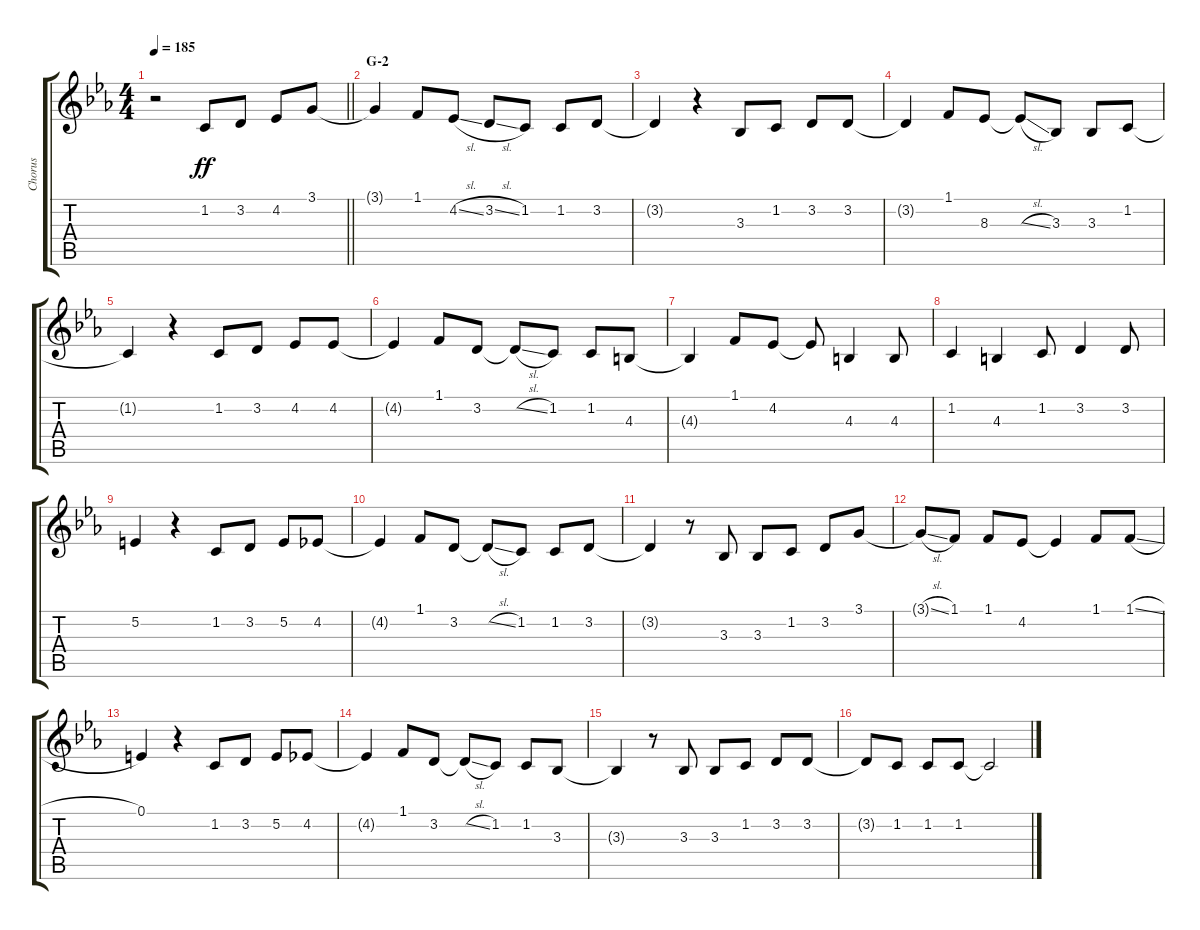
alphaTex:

\track ("Chorus" "Chorus") {instrument voiceoohs}
\staff {score tabs}
\tuning (E4 B3 G3 D3 A2 E2) {hide}
\ts (4 4)
\tempo 185
\clef g2
\barLineRight lightlight
\ks eb
r.2{dy ff} 1.2.8 3.2.8 4.2.8 3.1.8 |
\section ("" "G-2")
3.1{t}.4 1.1.8 4.2{sl}.8 3.2{sl}.8 1.2.8 1.2.8 3.2.8 |
3.2{t}.4 r.4 3.3.8 1.2.8 3.2.8 3.2.8 |
3.2{t}.4 1.1.8 8.3.8 8.3{sl t}.8 3.3.8 3.3.8 1.2.8 |
1.2{t}.4 r.4 1.2.8 3.2.8 4.2.8 4.2.8 |
4.2{t}.4 1.1.8 3.2.8 3.2{sl t}.8 1.2.8 1.2.8 4.3.8 |
4.3{t}.4 1.1.8 4.2.8 4.2{t}.8 4.3.4 4.3.8 |
1.2.4 4.3.4 1.2.8 3.2.4 3.2.8 |
5.2.4 r.4 1.2.8 3.2.8 5.2.8 4.2.8 |
4.2{t}.4 1.1.8 3.2.8 3.2{sl t}.8 1.2.8 1.2.8 3.2.8 |
3.2{t}.4 r.8 3.3.8 3.3.8 1.2.8 3.2.8 3.1.8 |
3.1{sl t}.8 1.1.8 1.1.8 4.2.8 4.2{t}.4 1.1.8 1.1{sl}.8 |
0.1.4 r.4 1.2.8 3.2.8 5.2.8 4.2.8 |
4.2{t}.4 1.1.8 3.2.8 3.2{sl t}.8 1.2.8 1.2.8 3.3.8 |
3.3{t}.4 r.8 3.3.8 3.3.8 1.2.8 3.2.8 3.2.8 |
3.2{t}.8 1.2.8 1.2.8 1.2.8 1.2{t}.2
